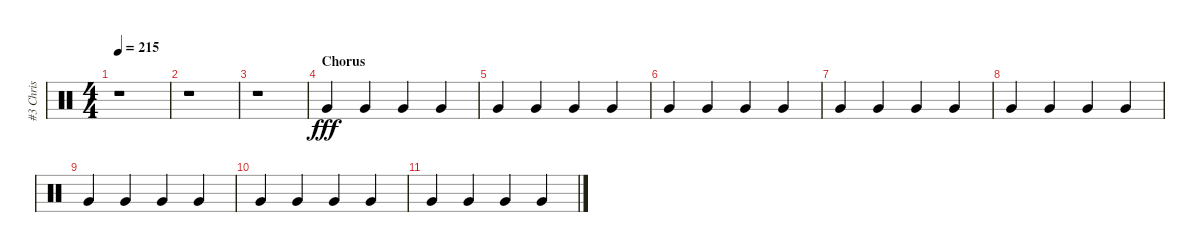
\track ("#3 Chris" "#3 Chris") {instrument percussion}
\staff {score}
\articulation defaults
\ts (4 4)
\tempo 215
\clef neutral
\ks c
r.1{dy f} |
r.1 |
r.1 |
\section ("" "Chorus")
"Very Low Tom (hit)".4{dy fff} "Very Low Tom (hit)".4 "Very Low Tom (hit)".4 "Very Low Tom (hit)".4 |
"Very Low Tom (hit)".4 "Very Low Tom (hit)".4 "Very Low Tom (hit)".4 "Very Low Tom (hit)".4 |
"Very Low Tom (hit)".4 "Very Low Tom (hit)".4 "Very Low Tom (hit)".4 "Very Low Tom (hit)".4 |
"Very Low Tom (hit)".4 "Very Low Tom (hit)".4 "Very Low Tom (hit)".4 "Very Low Tom (hit)".4 |
"Very Low Tom (hit)".4 "Very Low Tom (hit)".4 "Very Low Tom (hit)".4 "Very Low Tom (hit)".4 |
"Very Low Tom (hit)".4 "Very Low Tom (hit)".4 "Very Low Tom (hit)".4 "Very Low Tom (hit)".4 |
"Very Low Tom (hit)".4 "Very Low Tom (hit)".4 "Very Low Tom (hit)".4 "Very Low Tom (hit)".4 |
"Very Low Tom (hit)".4 "Very Low Tom (hit)".4 "Very Low Tom (hit)".4 "Very Low Tom (hit)".4
